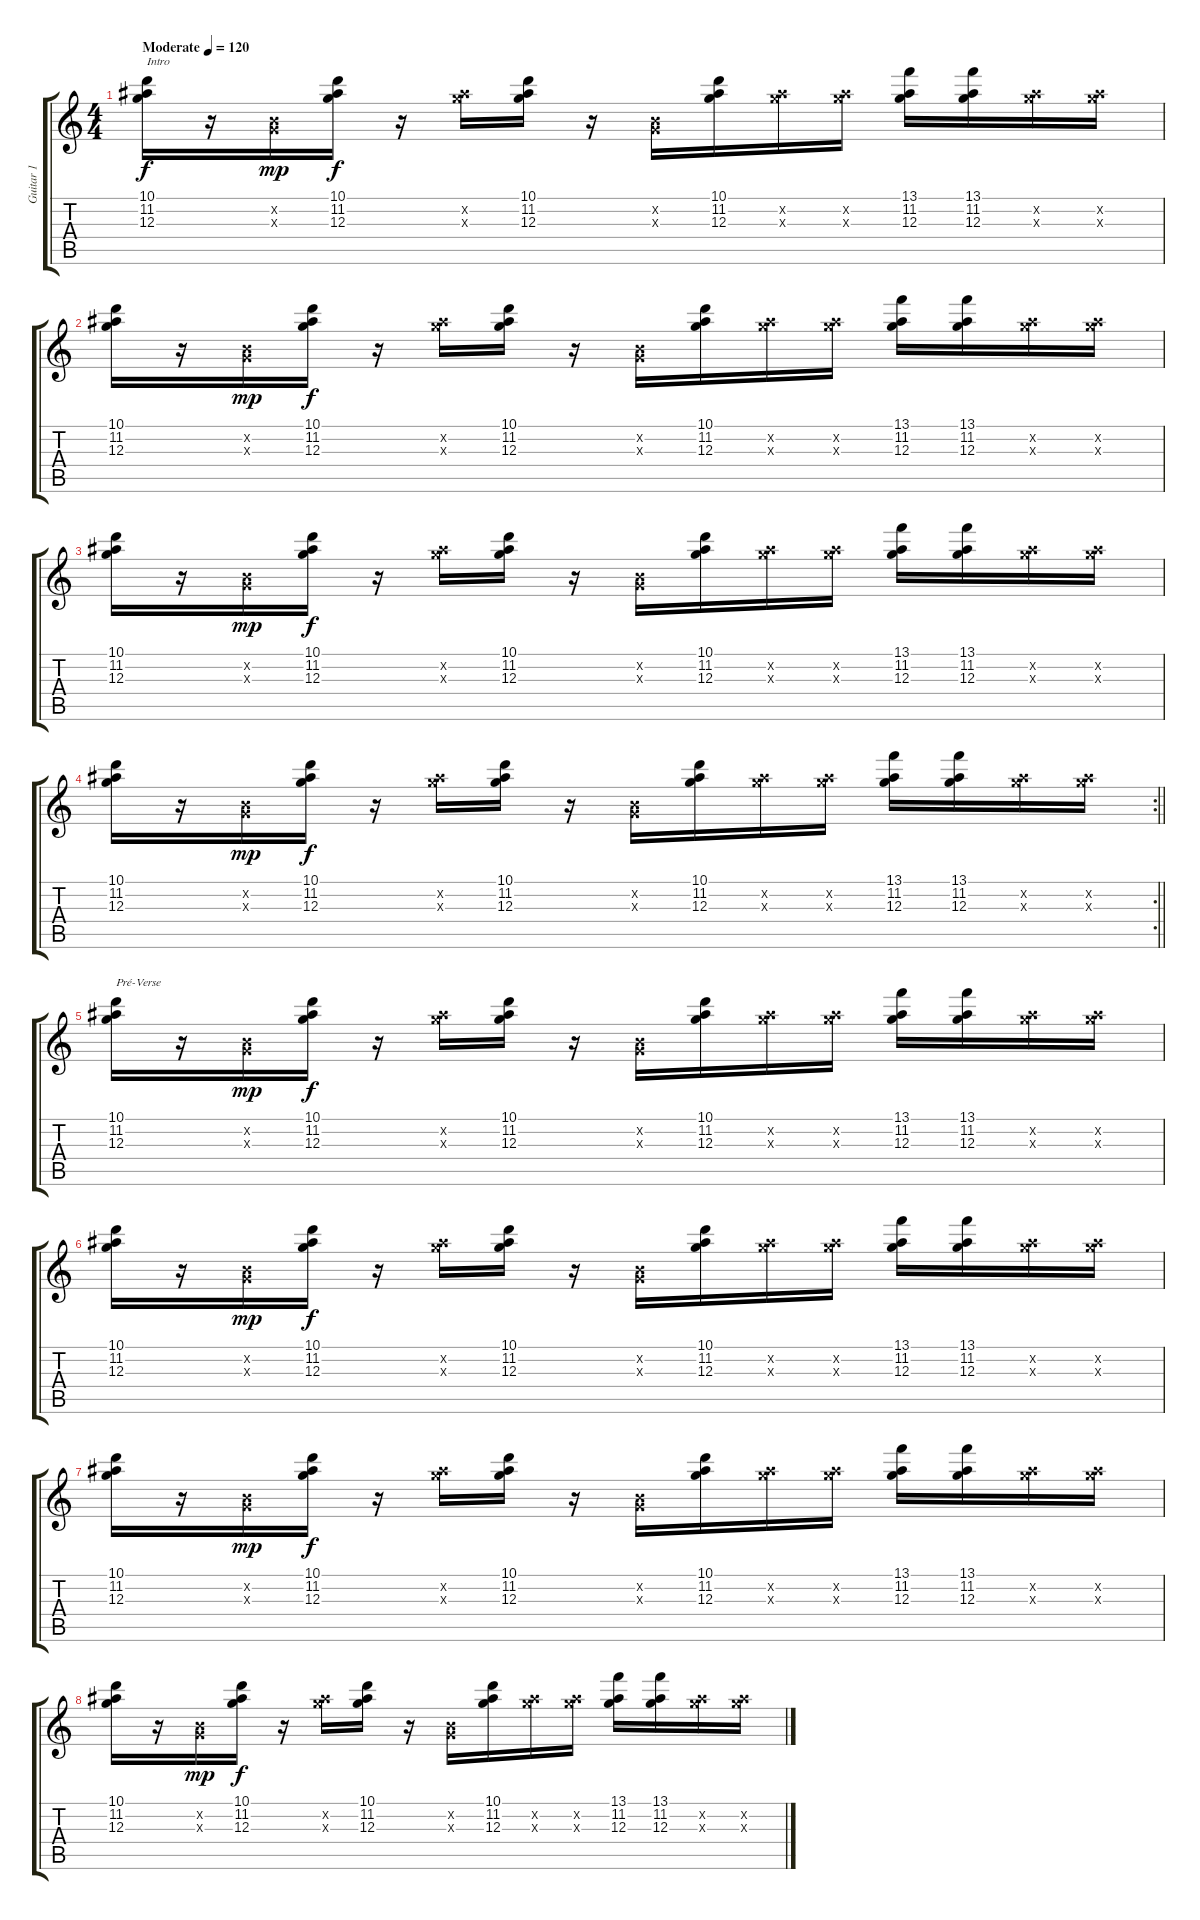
\track ("Guitar 1" "Guitar 1") {instrument electricguitarclean}
\staff {score tabs}
\tuning (E4 B3 G3 D3 A2 E2) {hide}
\ts (4 4)
\tempo (120 "Moderate")
\clef g2
\ks c
(10.1 11.2 12.3).16{txt "Intro" dy f instrument electricguitarclean} r.16 (0.2{x} 0.3{x}).16{dy mp} (10.1 11.2 12.3).16{dy f} r.16 (11.2{x} 12.3{x}).16 (10.1 11.2 12.3).16 r.16 (0.2{x} 0.3{x}).16 (10.1 11.2 12.3).16 (11.2{x} 12.3{x}).16 (11.2{x} 12.3{x}).16 (13.1 11.2 12.3).16 (13.1 11.2 12.3).16 (11.2{x} 12.3{x}).16 (11.2{x} 12.3{x}).16 |
(10.1 11.2 12.3).16 r.16 (0.2{x} 0.3{x}).16{dy mp} (10.1 11.2 12.3).16{dy f} r.16 (11.2{x} 12.3{x}).16 (10.1 11.2 12.3).16 r.16 (0.2{x} 0.3{x}).16 (10.1 11.2 12.3).16 (11.2{x} 12.3{x}).16 (11.2{x} 12.3{x}).16 (13.1 11.2 12.3).16 (13.1 11.2 12.3).16 (11.2{x} 12.3{x}).16 (11.2{x} 12.3{x}).16 |
(10.1 11.2 12.3).16 r.16 (0.2{x} 0.3{x}).16{dy mp} (10.1 11.2 12.3).16{dy f} r.16 (11.2{x} 12.3{x}).16 (10.1 11.2 12.3).16 r.16 (0.2{x} 0.3{x}).16 (10.1 11.2 12.3).16 (11.2{x} 12.3{x}).16 (11.2{x} 12.3{x}).16 (13.1 11.2 12.3).16 (13.1 11.2 12.3).16 (11.2{x} 12.3{x}).16 (11.2{x} 12.3{x}).16 |
\rc 2
\barLineRight lightlight
(10.1 11.2 12.3).16 r.16 (0.2{x} 0.3{x}).16{dy mp} (10.1 11.2 12.3).16{dy f} r.16 (11.2{x} 12.3{x}).16 (10.1 11.2 12.3).16 r.16 (0.2{x} 0.3{x}).16 (10.1 11.2 12.3).16 (11.2{x} 12.3{x}).16 (11.2{x} 12.3{x}).16 (13.1 11.2 12.3).16 (13.1 11.2 12.3).16 (11.2{x} 12.3{x}).16 (11.2{x} 12.3{x}).16 |
(10.1 11.2 12.3).16{txt "Pré-Verse"} r.16 (0.2{x} 0.3{x}).16{dy mp} (10.1 11.2 12.3).16{dy f} r.16 (11.2{x} 12.3{x}).16 (10.1 11.2 12.3).16 r.16 (0.2{x} 0.3{x}).16 (10.1 11.2 12.3).16 (11.2{x} 12.3{x}).16 (11.2{x} 12.3{x}).16 (13.1 11.2 12.3).16 (13.1 11.2 12.3).16 (11.2{x} 12.3{x}).16 (11.2{x} 12.3{x}).16 |
(10.1 11.2 12.3).16 r.16 (0.2{x} 0.3{x}).16{dy mp} (10.1 11.2 12.3).16{dy f} r.16 (11.2{x} 12.3{x}).16 (10.1 11.2 12.3).16 r.16 (0.2{x} 0.3{x}).16 (10.1 11.2 12.3).16 (11.2{x} 12.3{x}).16 (11.2{x} 12.3{x}).16 (13.1 11.2 12.3).16 (13.1 11.2 12.3).16 (11.2{x} 12.3{x}).16 (11.2{x} 12.3{x}).16 |
(10.1 11.2 12.3).16 r.16 (0.2{x} 0.3{x}).16{dy mp} (10.1 11.2 12.3).16{dy f} r.16 (11.2{x} 12.3{x}).16 (10.1 11.2 12.3).16 r.16 (0.2{x} 0.3{x}).16 (10.1 11.2 12.3).16 (11.2{x} 12.3{x}).16 (11.2{x} 12.3{x}).16 (13.1 11.2 12.3).16 (13.1 11.2 12.3).16 (11.2{x} 12.3{x}).16 (11.2{x} 12.3{x}).16 |
(10.1 11.2 12.3).16 r.16 (0.2{x} 0.3{x}).16{dy mp} (10.1 11.2 12.3).16{dy f} r.16 (11.2{x} 12.3{x}).16 (10.1 11.2 12.3).16 r.16 (0.2{x} 0.3{x}).16 (10.1 11.2 12.3).16 (11.2{x} 12.3{x}).16 (11.2{x} 12.3{x}).16 (13.1 11.2 12.3).16 (13.1 11.2 12.3).16 (11.2{x} 12.3{x}).16 (11.2{x} 12.3{x}).16
